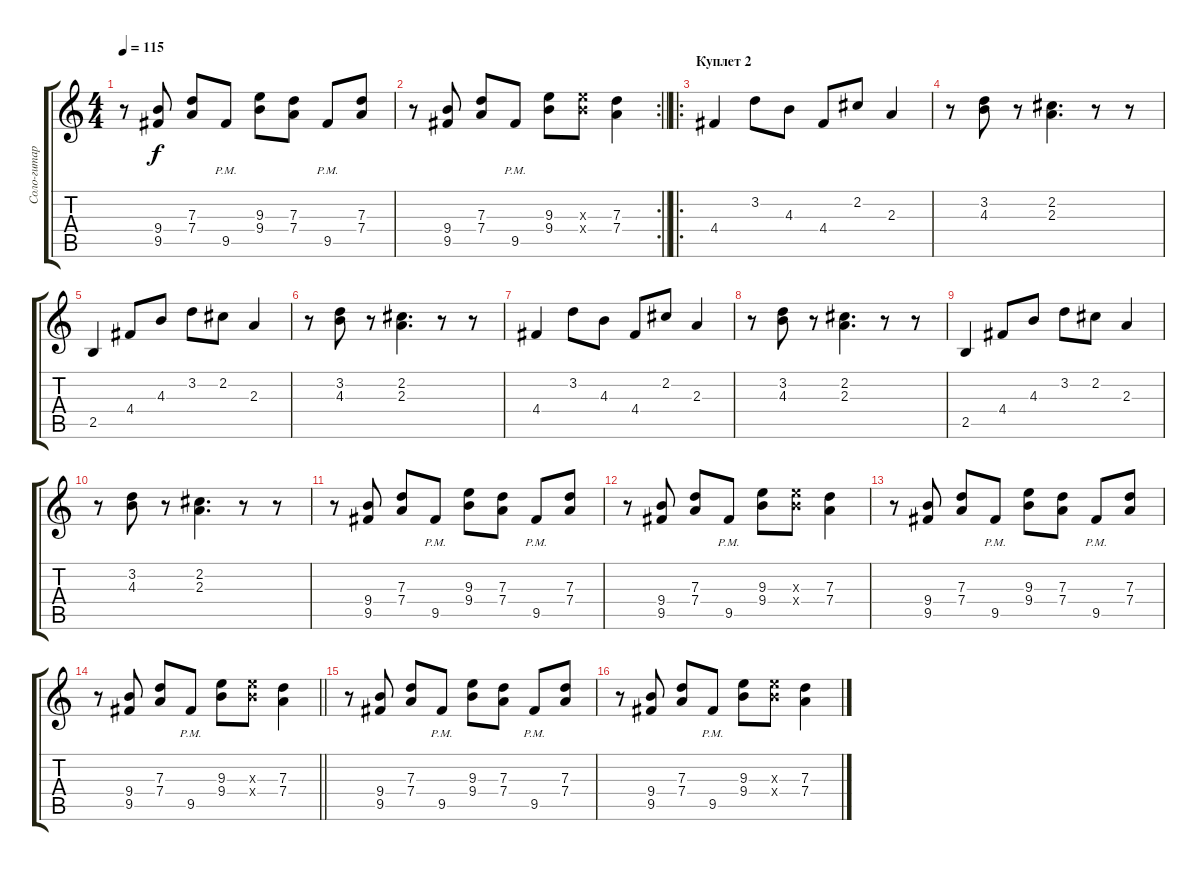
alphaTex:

\track ("Соло-гитара" "Соло-гитар") {instrument distortionguitar}
\staff {score tabs}
\tuning (E4 B3 G3 D3 A2 E2) {hide}
\ts (4 4)
\tempo 115
\clef g2
\ks c
r.8{dy f} (9.4 9.5).8 (7.3 7.4).8 9.5{pm}.8 (9.3 9.4).8 (7.3 7.4).8 9.5{pm}.8 (7.3 7.4).8 |
\rc 2
\barLineRight lightlight
r.8 (9.4 9.5).8 (7.3 7.4).8 9.5{pm}.8 (9.3 9.4).8 (9.3{x} 9.4{x}).8 (7.3 7.4).4 |
\ro
\section ("" "Куплет 2")
4.4.4 3.2.8 4.3.8 4.4.8 2.2.8 2.3.4 |
r.8 (3.2 4.3).8 r.8 (2.2 2.3).4{d} r.8 r.8 |
2.5.4 4.4.8 4.3.8 3.2.8 2.2.8 2.3.4 |
r.8 (3.2 4.3).8 r.8 (2.2 2.3).4{d} r.8 r.8 |
4.4.4 3.2.8 4.3.8 4.4.8 2.2.8 2.3.4 |
r.8 (3.2 4.3).8 r.8 (2.2 2.3).4{d} r.8 r.8 |
2.5.4 4.4.8 4.3.8 3.2.8 2.2.8 2.3.4 |
r.8 (3.2 4.3).8 r.8 (2.2 2.3).4{d} r.8 r.8 |
r.8 (9.4 9.5).8 (7.3 7.4).8 9.5{pm}.8 (9.3 9.4).8 (7.3 7.4).8 9.5{pm}.8 (7.3 7.4).8 |
r.8 (9.4 9.5).8 (7.3 7.4).8 9.5{pm}.8 (9.3 9.4).8 (9.3{x} 9.4{x}).8 (7.3 7.4).4 |
r.8 (9.4 9.5).8 (7.3 7.4).8 9.5{pm}.8 (9.3 9.4).8 (7.3 7.4).8 9.5{pm}.8 (7.3 7.4).8 |
\barLineRight lightlight
r.8 (9.4 9.5).8 (7.3 7.4).8 9.5{pm}.8 (9.3 9.4).8 (9.3{x} 9.4{x}).8 (7.3 7.4).4 |
r.8 (9.4 9.5).8 (7.3 7.4).8 9.5{pm}.8 (9.3 9.4).8 (7.3 7.4).8 9.5{pm}.8 (7.3 7.4).8 |
r.8 (9.4 9.5).8 (7.3 7.4).8 9.5{pm}.8 (9.3 9.4).8 (9.3{x} 9.4{x}).8 (7.3 7.4).4
